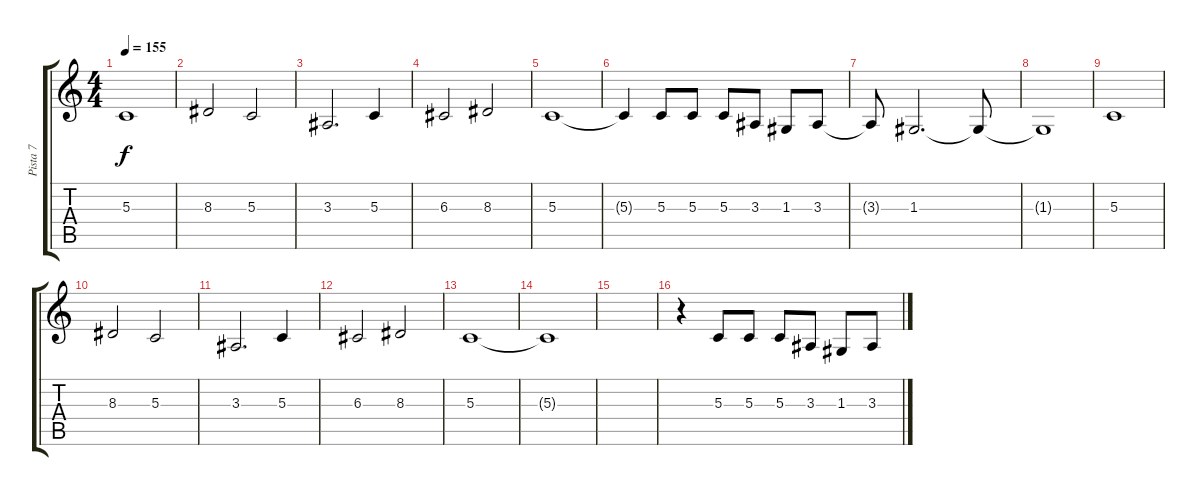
\track ("Pista 7" "Pista 7") {instrument electricgrandpiano}
\staff {score tabs}
\tuning (E4 B3 G3 D3 A2 E2) {hide}
\ts (4 4)
\tempo 155
\clef g2
\ks c
5.3.1{dy f} |
8.3.2 5.3.2 |
3.3.2{d} 5.3.4 |
6.3.2 8.3.2 |
5.3.1 |
5.3{t}.4 5.3.8 5.3.8 5.3.8 3.3.8 1.3.8 3.3.8 |
3.3{t}.8 1.3.2{d} 1.3{t}.8 |
1.3{t}.1 |
5.3.1 |
8.3.2 5.3.2 |
3.3.2{d} 5.3.4 |
6.3.2 8.3.2 |
5.3.1 |
5.3{t}.1 |
|
r.4 5.3.8 5.3.8 5.3.8 3.3.8 1.3.8 3.3.8
